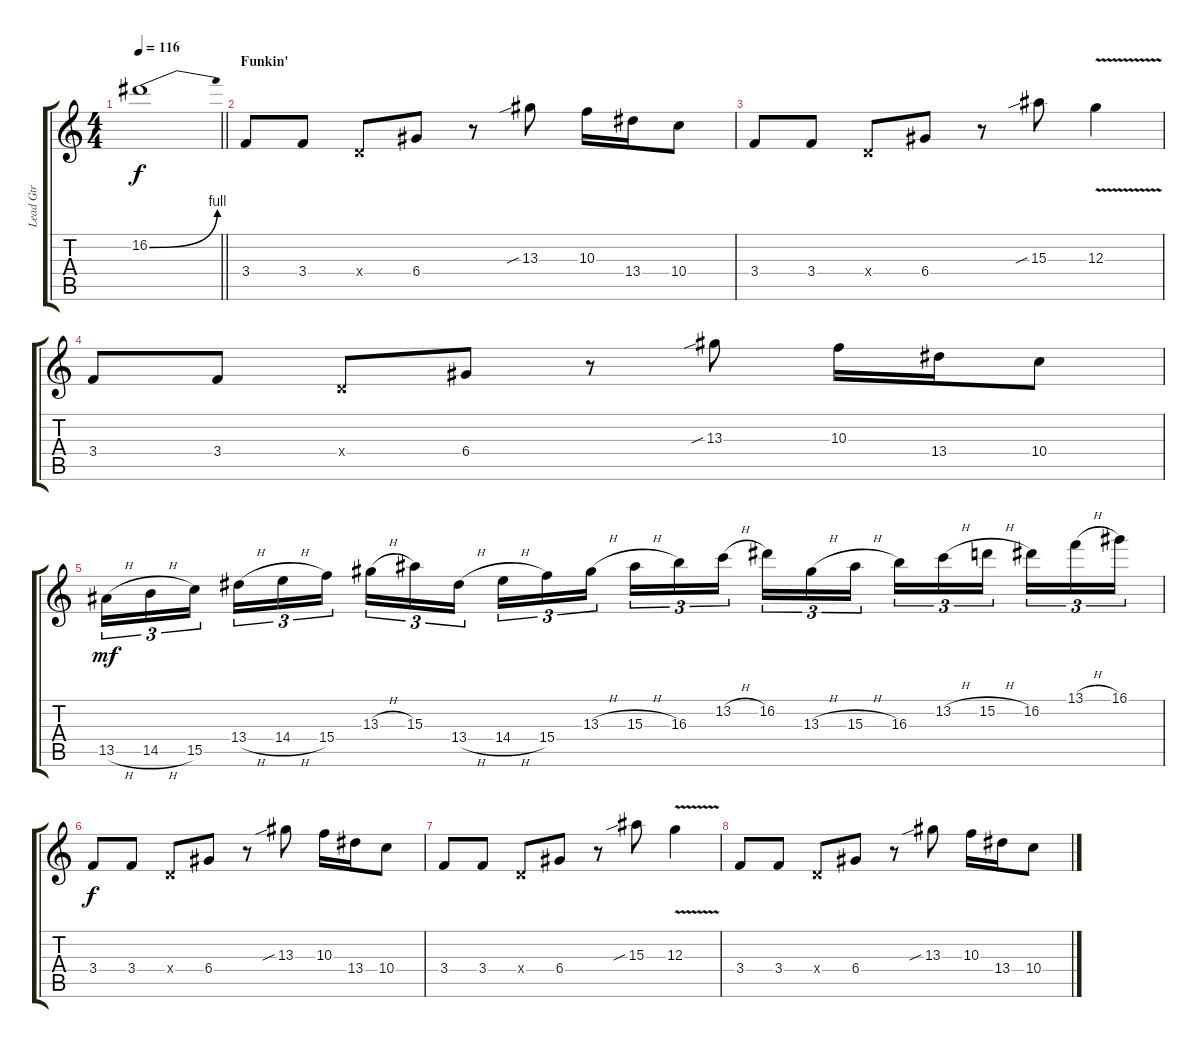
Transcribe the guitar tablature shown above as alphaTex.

\track ("Lead Gtr" "Lead Gtr") {instrument overdrivenguitar}
\staff {score tabs}
\tuning (E4 B3 G3 D3 A2 E2) {hide}
\ts (4 4)
\tempo 116
\clef g2
\barLineRight lightlight
\ks c
16.2{be (bend 0 0 60 4)}.1{dy f} |
\section ("" "Funkin'")
3.4.8{volume 15} 3.4.8 0.4{x}.8 6.4.8 r.8 13.3{sib}.8 10.3.16 13.4.16 10.4.8 |
3.4.8 3.4.8 0.4{x}.8 6.4.8 r.8 15.3{sib}.8 12.3{v}.4 |
3.4.8 3.4.8 0.4{x}.8 6.4.8 r.8 13.3{sib}.8 10.3.16 13.4.16 10.4.8 |
13.5{h}.16{tu (3 2) dy mf} 14.5{h}.16{tu (3 2)} 15.5.16{tu (3 2) beam splitsecondary} 13.4{h}.16{tu (3 2)} 14.4{h}.16{tu (3 2)} 15.4.16{tu (3 2)} 13.3{h}.16{tu (3 2)} 15.3.16{tu (3 2)} 13.4{h}.16{tu (3 2) beam splitsecondary} 14.4{h}.16{tu (3 2)} 15.4.16{tu (3 2)} 13.3{h}.16{tu (3 2)} 15.3{h}.16{tu (3 2)} 16.3.16{tu (3 2)} 13.2{h}.16{tu (3 2) beam splitsecondary} 16.2.16{tu (3 2)} 13.3{h}.16{tu (3 2)} 15.3{h}.16{tu (3 2)} 16.3.16{tu (3 2)} 13.2{h}.16{tu (3 2)} 15.2{h}.16{tu (3 2) beam splitsecondary} 16.2.16{tu (3 2)} 13.1{h}.16{tu (3 2)} 16.1.16{tu (3 2)} |
3.4.8{dy f} 3.4.8 0.4{x}.8 6.4.8 r.8 13.3{sib}.8 10.3.16 13.4.16 10.4.8 |
3.4.8 3.4.8 0.4{x}.8 6.4.8 r.8 15.3{sib}.8 12.3{v}.4 |
3.4.8 3.4.8 0.4{x}.8 6.4.8 r.8 13.3{sib}.8 10.3.16 13.4.16 10.4.8
